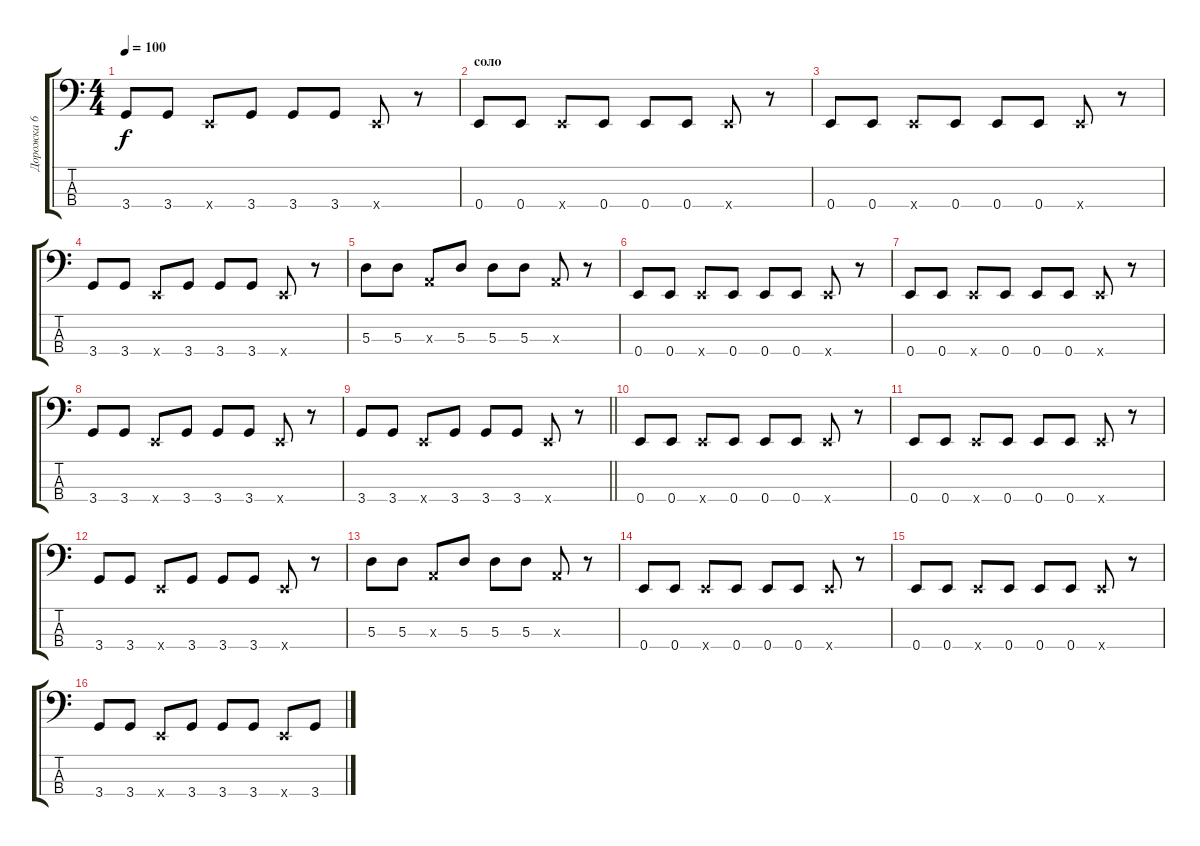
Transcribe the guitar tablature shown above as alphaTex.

\track ("Дорожка 6" "Дорожка 6") {instrument electricbassfinger}
\staff {score tabs}
\tuning (G2 D2 A1 E1) {hide}
\ts (4 4)
\tempo 100
\clef f4
\ks c
3.4.8{dy f} 3.4.8 0.4{x}.8 3.4.8 3.4.8 3.4.8 0.4{x}.8 r.8 |
\section ("" "соло")
0.4.8 0.4.8 0.4{x}.8 0.4.8 0.4.8 0.4.8 0.4{x}.8 r.8 |
0.4.8 0.4.8 0.4{x}.8 0.4.8 0.4.8 0.4.8 0.4{x}.8 r.8 |
3.4.8 3.4.8 0.4{x}.8 3.4.8 3.4.8 3.4.8 0.4{x}.8 r.8 |
5.3.8 5.3.8 0.3{x}.8 5.3.8 5.3.8 5.3.8 0.3{x}.8 r.8 |
0.4.8 0.4.8 0.4{x}.8 0.4.8 0.4.8 0.4.8 0.4{x}.8 r.8 |
0.4.8 0.4.8 0.4{x}.8 0.4.8 0.4.8 0.4.8 0.4{x}.8 r.8 |
3.4.8 3.4.8 0.4{x}.8 3.4.8 3.4.8 3.4.8 0.4{x}.8 r.8 |
\barLineRight lightlight
3.4.8 3.4.8 0.4{x}.8 3.4.8 3.4.8 3.4.8 0.4{x}.8 r.8 |
0.4.8 0.4.8 0.4{x}.8 0.4.8 0.4.8 0.4.8 0.4{x}.8 r.8 |
0.4.8 0.4.8 0.4{x}.8 0.4.8 0.4.8 0.4.8 0.4{x}.8 r.8 |
3.4.8 3.4.8 0.4{x}.8 3.4.8 3.4.8 3.4.8 0.4{x}.8 r.8 |
5.3.8 5.3.8 0.3{x}.8 5.3.8 5.3.8 5.3.8 0.3{x}.8 r.8 |
0.4.8 0.4.8 0.4{x}.8 0.4.8 0.4.8 0.4.8 0.4{x}.8 r.8 |
0.4.8 0.4.8 0.4{x}.8 0.4.8 0.4.8 0.4.8 0.4{x}.8 r.8 |
3.4.8 3.4.8 0.4{x}.8 3.4.8 3.4.8 3.4.8 0.4{x}.8 3.4.8
